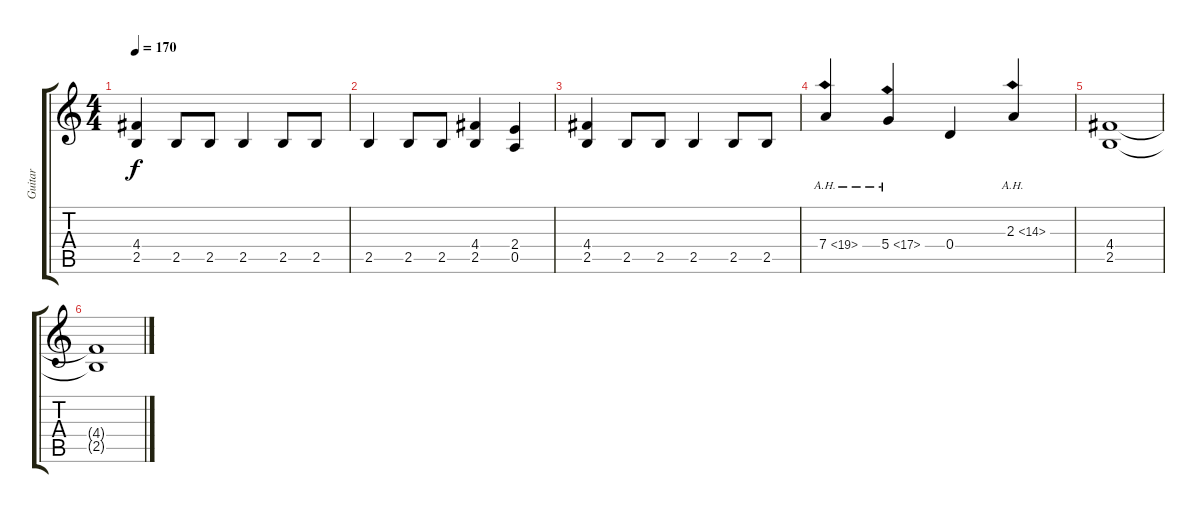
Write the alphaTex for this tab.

\track ("Guitar" "Guitar") {instrument overdrivenguitar}
\staff {score tabs}
\tuning (E4 B3 G3 D3 A2 E2) {hide}
\ts (4 4)
\tempo 170
\clef g2
\ks c
(4.4 2.5).4{dy f} 2.5.8 2.5.8 2.5.4 2.5.8 2.5.8 |
2.5.4 2.5.8 2.5.8 (4.4 2.5).4 (2.4 0.5).4 |
(4.4 2.5).4 2.5.8 2.5.8 2.5.4 2.5.8 2.5.8 |
7.4{ah 12}.4 5.4{ah 12}.4 0.4.4 2.3{ah 12}.4 |
(4.4 2.5).1 |
(4.4{t} 2.5{t}).1
